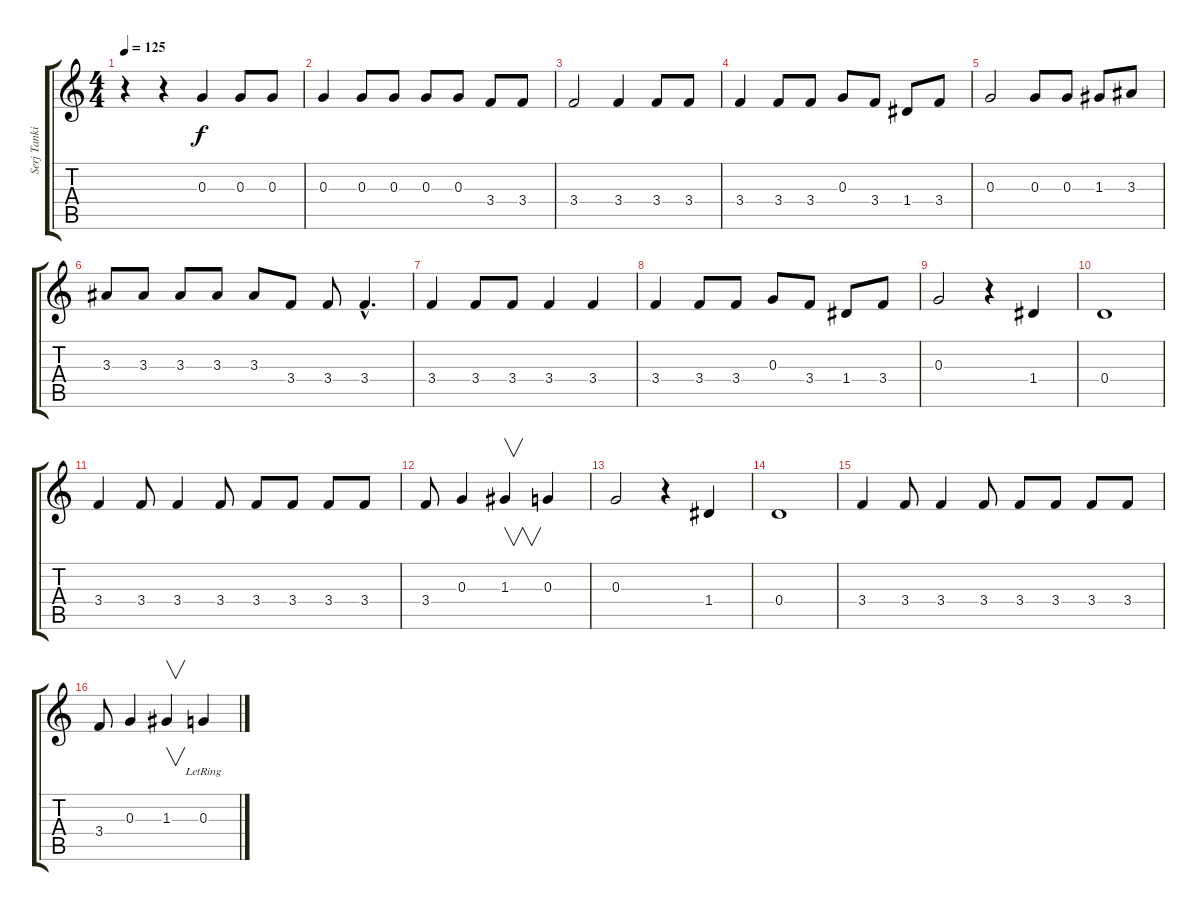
\track ("Serj Tankian:Voice" "Serj Tanki") {instrument electricbasspick}
\staff {score tabs}
\tuning (E4 B3 G3 D3 A2 E2) {hide}
\ts (4 4)
\tempo 125
\clef g2
\ks c
r.4{dy f} r.4 0.3.4 0.3.8 0.3.8 |
0.3.4 0.3.8 0.3.8 0.3.8 0.3.8 3.4.8 3.4.8 |
3.4.2 3.4.4 3.4.8 3.4.8 |
3.4.4 3.4.8 3.4.8 0.3.8 3.4.8 1.4.8 3.4.8 |
0.3.2 0.3.8 0.3.8 1.3.8 3.3.8 |
3.3.8 3.3.8 3.3.8 3.3.8 3.3.8 3.4.8 3.4.8 3.4{hac}.4{d} |
3.4.4 3.4.8 3.4.8 3.4.4 3.4.4 |
3.4.4 3.4.8 3.4.8 0.3.8 3.4.8 1.4.8 3.4.8 |
0.3.2 r.4 1.4.4 |
0.4.1 |
3.4.4 3.4.8 3.4.4 3.4.8 3.4.8 3.4.8 3.4.8 3.4.8 |
3.4.8 0.3.4 1.3.4{v} 0.3.4 |
0.3.2 r.4 1.4.4 |
0.4.1 |
3.4.4 3.4.8 3.4.4 3.4.8 3.4.8 3.4.8 3.4.8 3.4.8 |
3.4.8 0.3.4 1.3.4{v} 0.3{lr}.4
